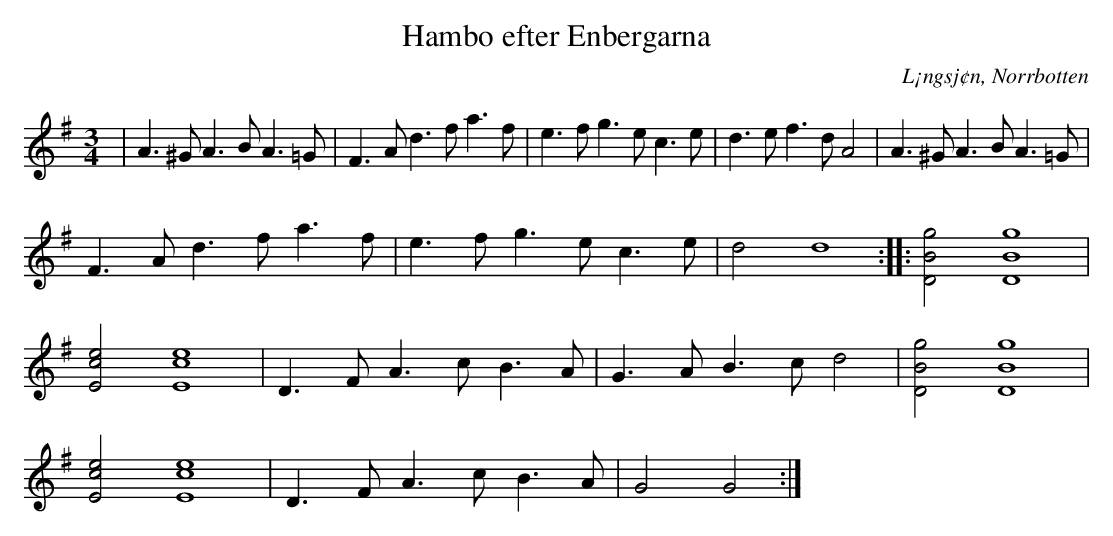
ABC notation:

X:1
T:Hambo efter Enbergarna
O:L¡ngsj¢n, Norrbotten
M:3/4
L:1/8
K:G
|A2>^G2 A2>B2 A2>=G2 | F2>A2 d2>f2 a2>f2 | e2>f2 g2>e2 c2>e2 | d2>e2 f2>d2 A4 | A2>^G2 A2>B2 A2>=G2 |
F2>A2 d2>f2 a2>f2 | e2>f2 g2>e2 c2>e2 | d4 d8 ::[K:G] [g4B4D4] [g8B8D8] |
[e4c4E4] [e8c8E8] | D2>F2 A2>c2 B2>A2 | G2>A2 B2>c2 d4 | [g4B4D4] [g8B8D8] |
[e4c4E4] [e8c8E8] | D2>F2 A2>c2 B2>A2 | G4 G4 :|
